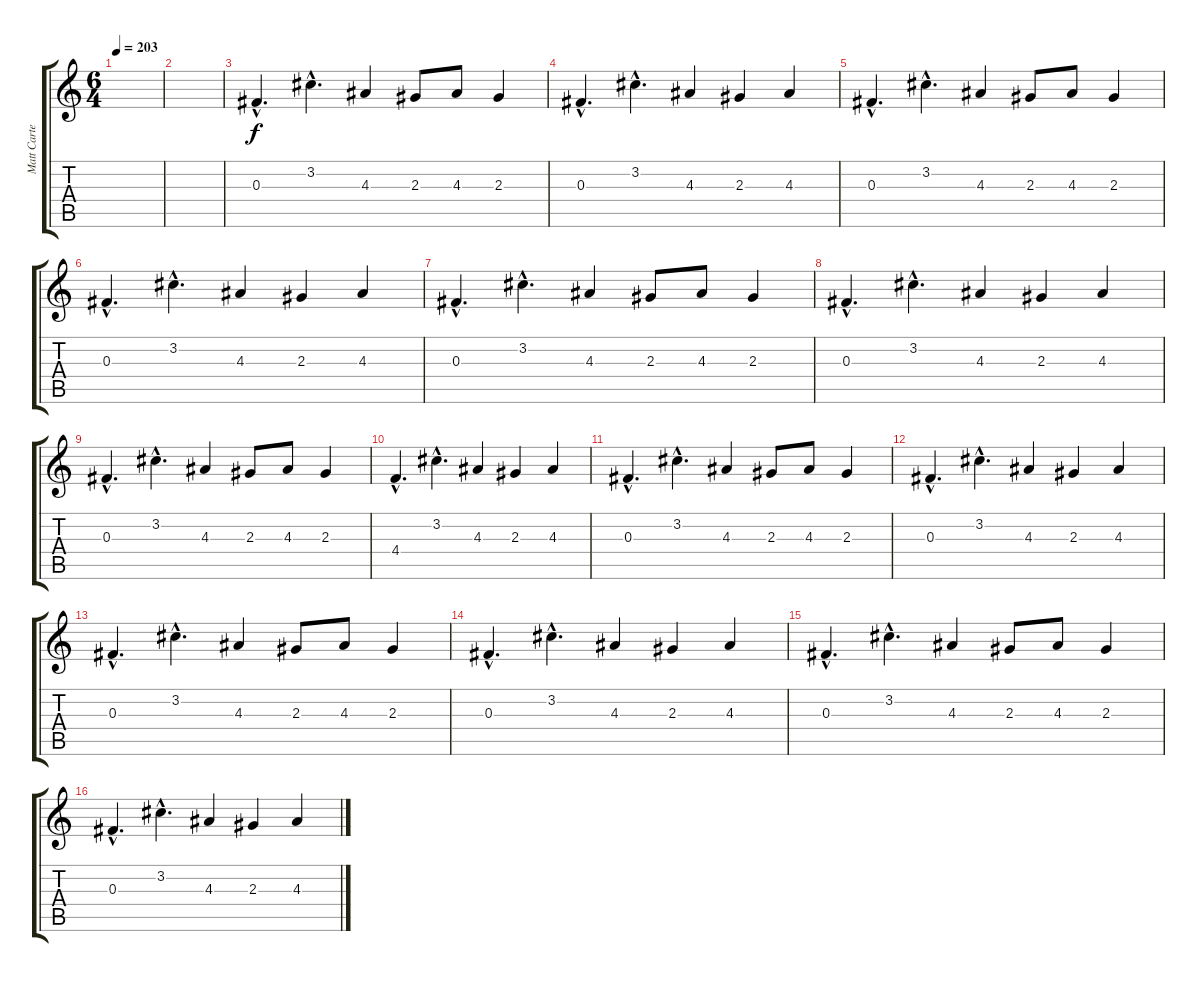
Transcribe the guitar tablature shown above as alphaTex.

\track ("Matt Carter (Lead Guitar)" "Matt Carte") {instrument distortionguitar}
\staff {score tabs}
\tuning (Eb4 Bb3 Gb3 Db3 Ab2 Db2) {hide}
\ts (6 4)
\tempo 203
\clef g2
\ks c
|
|
0.3{hac}.4{d} 3.2{hac}.4{d} 4.3.4 2.3.8 4.3.8 2.3.4 |
0.3{hac}.4{d} 3.2{hac}.4{d} 4.3.4 2.3.4 4.3.4 |
0.3{hac}.4{d} 3.2{hac}.4{d} 4.3.4 2.3.8 4.3.8 2.3.4 |
0.3{hac}.4{d} 3.2{hac}.4{d} 4.3.4 2.3.4 4.3.4 |
0.3{hac}.4{d} 3.2{hac}.4{d} 4.3.4 2.3.8 4.3.8 2.3.4 |
0.3{hac}.4{d} 3.2{hac}.4{d} 4.3.4 2.3.4 4.3.4 |
0.3{hac}.4{d} 3.2{hac}.4{d} 4.3.4 2.3.8 4.3.8 2.3.4 |
4.4{hac}.4{d} 3.2{hac}.4{d} 4.3.4 2.3.4 4.3.4 |
0.3{hac}.4{d} 3.2{hac}.4{d} 4.3.4 2.3.8 4.3.8 2.3.4 |
0.3{hac}.4{d} 3.2{hac}.4{d} 4.3.4 2.3.4 4.3.4 |
0.3{hac}.4{d} 3.2{hac}.4{d} 4.3.4 2.3.8 4.3.8 2.3.4 |
0.3{hac}.4{d} 3.2{hac}.4{d} 4.3.4 2.3.4 4.3.4 |
0.3{hac}.4{d} 3.2{hac}.4{d} 4.3.4 2.3.8 4.3.8 2.3.4 |
0.3{hac}.4{d} 3.2{hac}.4{d} 4.3.4 2.3.4 4.3.4
